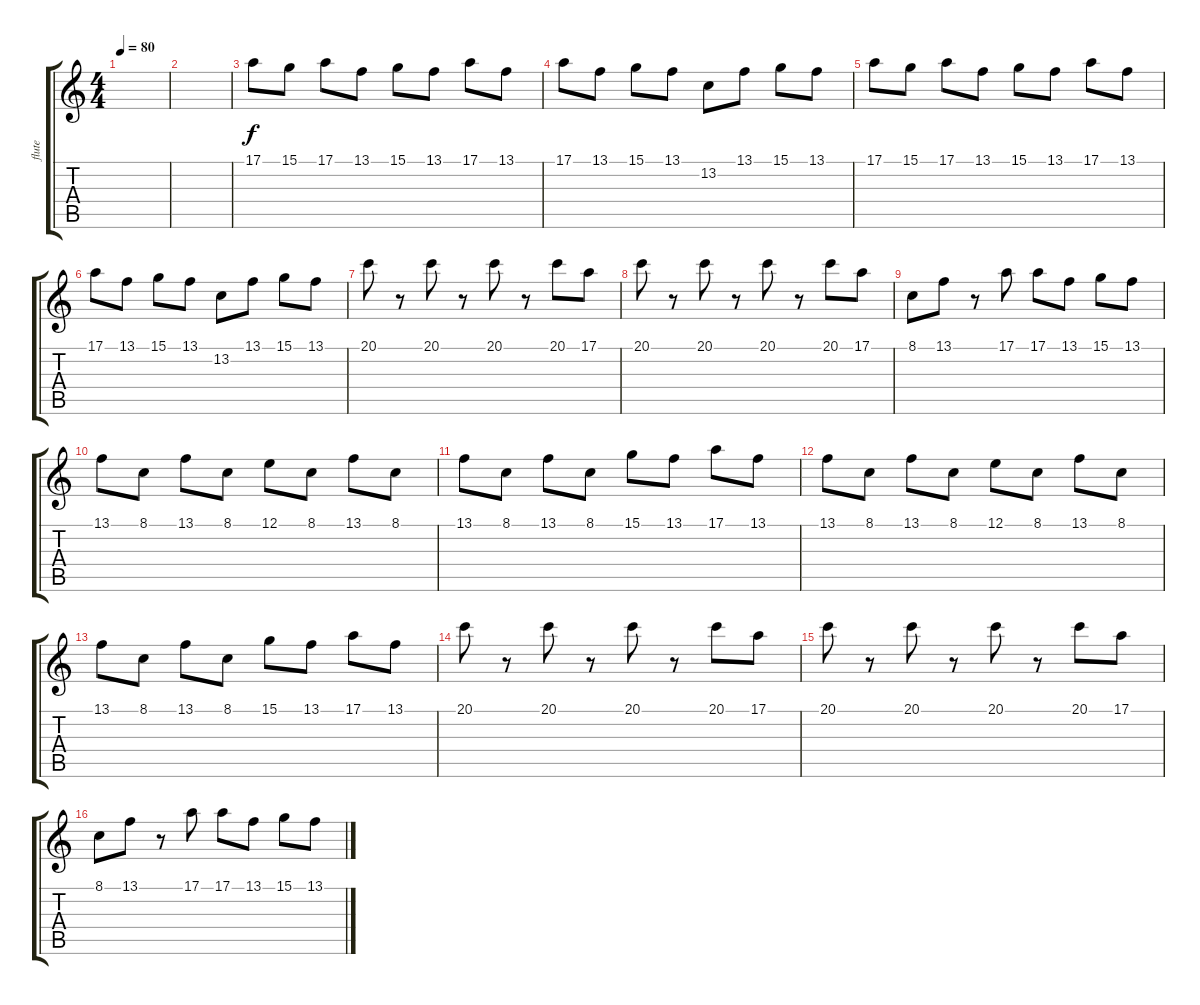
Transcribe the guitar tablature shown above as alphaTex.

\track ("flute" "flute") {instrument recorder}
\staff {score tabs}
\tuning (E4 B3 G3 D3 A2 E2) {hide}
\ts (4 4)
\tempo 80
\clef g2
\ks c
|
|
17.1.8 15.1.8 17.1.8 13.1.8 15.1.8 13.1.8 17.1.8 13.1.8 |
17.1.8 13.1.8 15.1.8 13.1.8 13.2.8 13.1.8 15.1.8 13.1.8 |
17.1.8 15.1.8 17.1.8 13.1.8 15.1.8 13.1.8 17.1.8 13.1.8 |
17.1.8 13.1.8 15.1.8 13.1.8 13.2.8 13.1.8 15.1.8 13.1.8 |
20.1.8 r.8 20.1.8 r.8 20.1.8 r.8 20.1.8 17.1.8 |
20.1.8 r.8 20.1.8 r.8 20.1.8 r.8 20.1.8 17.1.8 |
8.1.8 13.1.8 r.8 17.1.8 17.1.8 13.1.8 15.1.8 13.1.8 |
13.1.8 8.1.8 13.1.8 8.1.8 12.1.8 8.1.8 13.1.8 8.1.8 |
13.1.8 8.1.8 13.1.8 8.1.8 15.1.8 13.1.8 17.1.8 13.1.8 |
13.1.8 8.1.8 13.1.8 8.1.8 12.1.8 8.1.8 13.1.8 8.1.8 |
13.1.8 8.1.8 13.1.8 8.1.8 15.1.8 13.1.8 17.1.8 13.1.8 |
20.1.8 r.8 20.1.8 r.8 20.1.8 r.8 20.1.8 17.1.8 |
20.1.8 r.8 20.1.8 r.8 20.1.8 r.8 20.1.8 17.1.8 |
8.1.8 13.1.8 r.8 17.1.8 17.1.8 13.1.8 15.1.8 13.1.8
